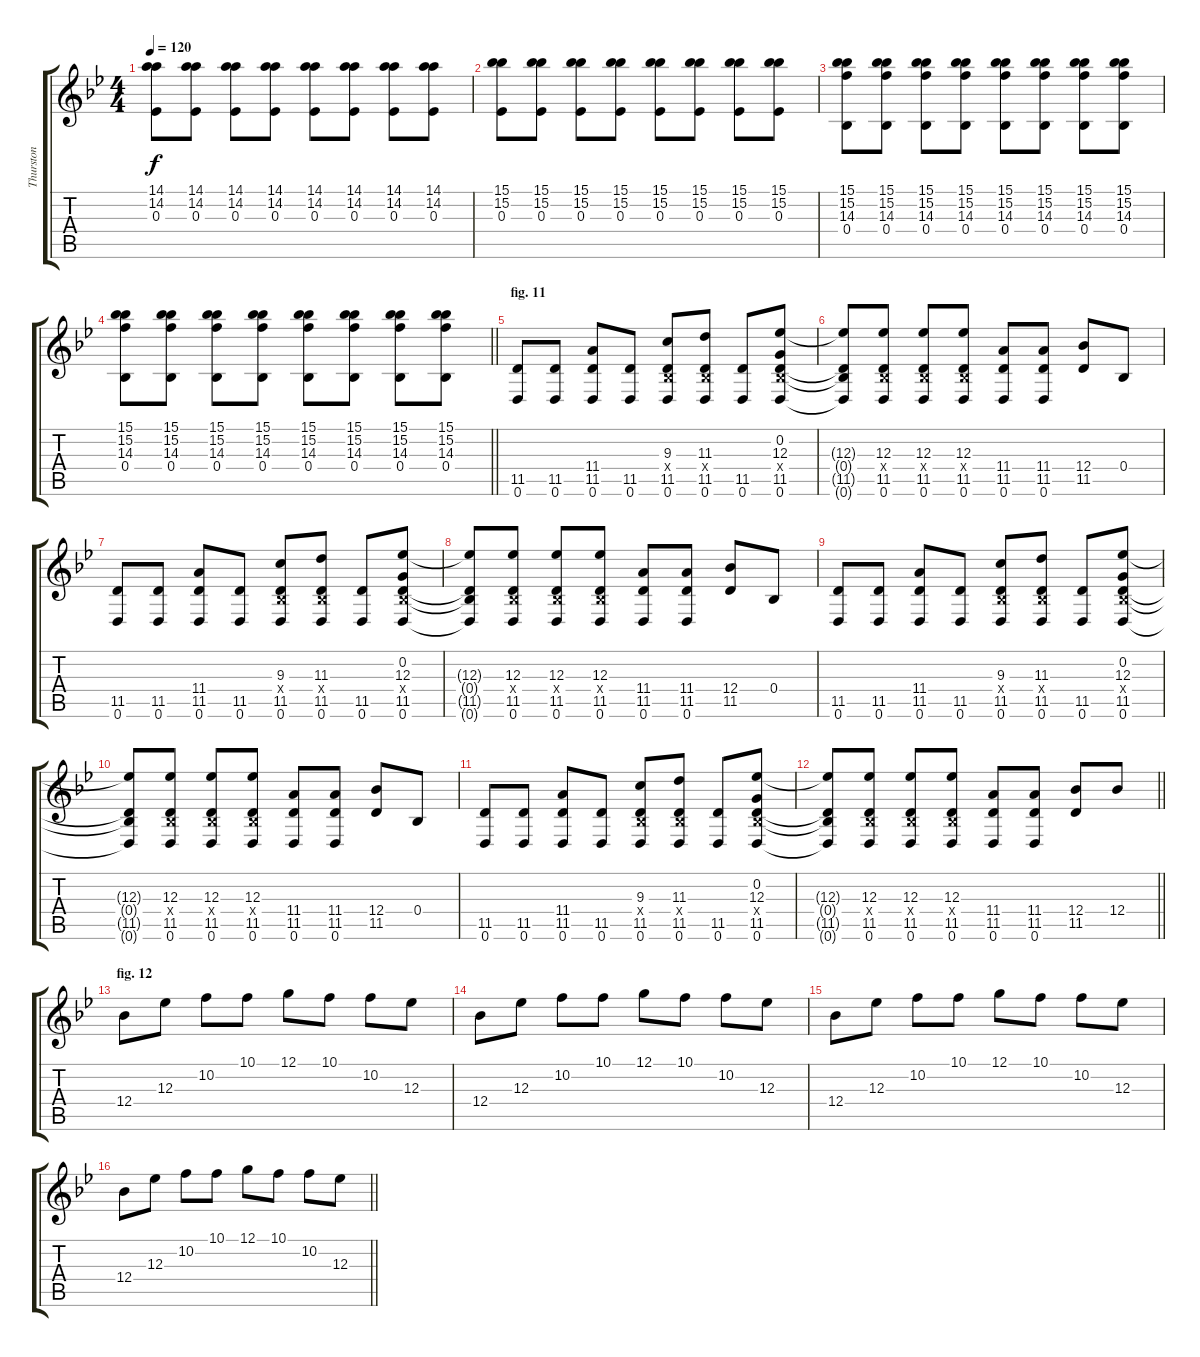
\track ("Thurston" "Thurston") {instrument acousticguitarsteel}
\staff {score tabs}
\tuning (G3 G3 Eb3 Bb2 Eb2 D2) {hide}
\ts (4 4)
\tempo 120
\clef g2
\ks gminor
(14.1 14.2 0.3).8{dy f} (14.1 14.2 0.3).8 (14.1 14.2 0.3).8 (14.1 14.2 0.3).8 (14.1 14.2 0.3).8 (14.1 14.2 0.3).8 (14.1 14.2 0.3).8 (14.1 14.2 0.3).8 |
(15.1 15.2 0.3).8 (15.1 15.2 0.3).8 (15.1 15.2 0.3).8 (15.1 15.2 0.3).8 (15.1 15.2 0.3).8 (15.1 15.2 0.3).8 (15.1 15.2 0.3).8 (15.1 15.2 0.3).8 |
(15.1 15.2 14.3 0.4).8 (15.1 15.2 14.3 0.4).8 (15.1 15.2 14.3 0.4).8 (15.1 15.2 14.3 0.4).8 (15.1 15.2 14.3 0.4).8 (15.1 15.2 14.3 0.4).8 (15.1 15.2 14.3 0.4).8 (15.1 15.2 14.3 0.4).8 |
\barLineRight lightlight
(15.1 15.2 14.3 0.4).8 (15.1 15.2 14.3 0.4).8 (15.1 15.2 14.3 0.4).8 (15.1 15.2 14.3 0.4).8 (15.1 15.2 14.3 0.4).8 (15.1 15.2 14.3 0.4).8 (15.1 15.2 14.3 0.4).8 (15.1 15.2 14.3 0.4).8 |
\section ("" "fig. 11")
(11.5 0.6).8 (11.5 0.6).8 (11.4 11.5 0.6).8 (11.5 0.6).8 (9.3 0.4{x} 11.5 0.6).8 (11.3 0.4{x} 11.5 0.6).8 (11.5 0.6).8 (0.2 12.3 0.4{x} 11.5 0.6).8 |
(12.3{t} 0.4{t} 11.5{t} 0.6{t}).8 (12.3 0.4{x} 11.5 0.6).8 (12.3 0.4{x} 11.5 0.6).8 (12.3 0.4{x} 11.5 0.6).8 (11.4 11.5 0.6).8 (11.4 11.5 0.6).8 (12.4 11.5).8 0.4.8 |
(11.5 0.6).8 (11.5 0.6).8 (11.4 11.5 0.6).8 (11.5 0.6).8 (9.3 0.4{x} 11.5 0.6).8 (11.3 0.4{x} 11.5 0.6).8 (11.5 0.6).8 (0.2 12.3 0.4{x} 11.5 0.6).8 |
(12.3{t} 0.4{t} 11.5{t} 0.6{t}).8 (12.3 0.4{x} 11.5 0.6).8 (12.3 0.4{x} 11.5 0.6).8 (12.3 0.4{x} 11.5 0.6).8 (11.4 11.5 0.6).8 (11.4 11.5 0.6).8 (12.4 11.5).8 0.4.8 |
(11.5 0.6).8 (11.5 0.6).8 (11.4 11.5 0.6).8 (11.5 0.6).8 (9.3 0.4{x} 11.5 0.6).8 (11.3 0.4{x} 11.5 0.6).8 (11.5 0.6).8 (0.2 12.3 0.4{x} 11.5 0.6).8 |
(12.3{t} 0.4{t} 11.5{t} 0.6{t}).8 (12.3 0.4{x} 11.5 0.6).8 (12.3 0.4{x} 11.5 0.6).8 (12.3 0.4{x} 11.5 0.6).8 (11.4 11.5 0.6).8 (11.4 11.5 0.6).8 (12.4 11.5).8 0.4.8 |
(11.5 0.6).8 (11.5 0.6).8 (11.4 11.5 0.6).8 (11.5 0.6).8 (9.3 0.4{x} 11.5 0.6).8 (11.3 0.4{x} 11.5 0.6).8 (11.5 0.6).8 (0.2 12.3 0.4{x} 11.5 0.6).8 |
\barLineRight lightlight
(12.3{t} 0.4{t} 11.5{t} 0.6{t}).8 (12.3 0.4{x} 11.5 0.6).8 (12.3 0.4{x} 11.5 0.6).8 (12.3 0.4{x} 11.5 0.6).8 (11.4 11.5 0.6).8 (11.4 11.5 0.6).8 (12.4 11.5).8 12.4.8 |
\section ("" "fig. 12")
12.4.8 12.3.8 10.2.8 10.1.8 12.1.8 10.1.8 10.2.8 12.3.8 |
12.4.8 12.3.8 10.2.8 10.1.8 12.1.8 10.1.8 10.2.8 12.3.8 |
12.4.8 12.3.8 10.2.8 10.1.8 12.1.8 10.1.8 10.2.8 12.3.8 |
\barLineRight lightlight
12.4.8 12.3.8 10.2.8 10.1.8 12.1.8 10.1.8 10.2.8 12.3.8
